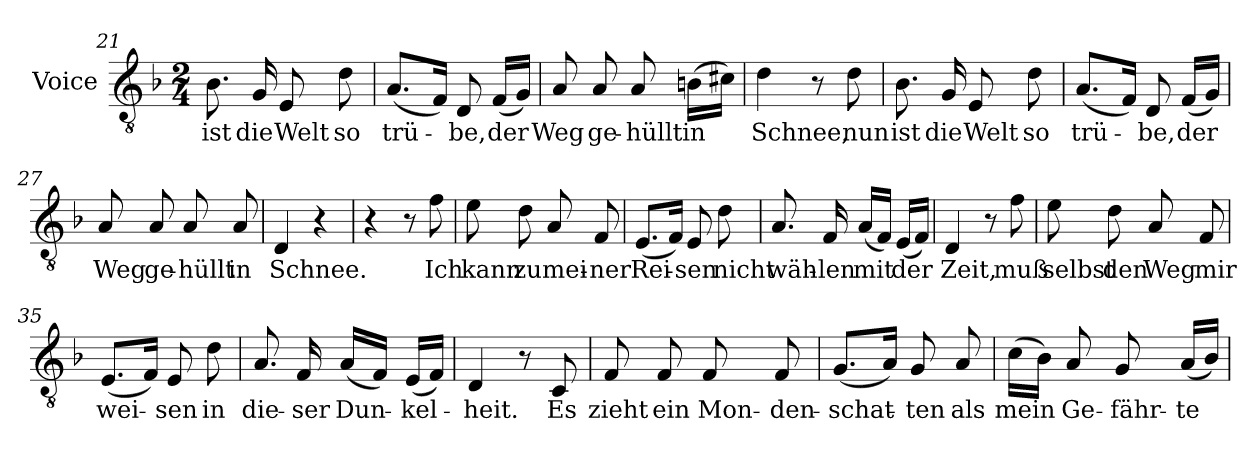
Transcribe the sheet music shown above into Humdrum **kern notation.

**kern	**text
*part1	*part1
*staff1	*staff1
*I"Voice	*
*clefGv2	*
*ITrd7c12	*
*k[b-]	*
*F:	*
*M2/4	*
=21	=21
!	!LO:LY:b:color=#000000
8.BB-i\	ist
!	!LO:LY:b:color=#000000
16GGi/	die
!	!LO:LY:b:color=#000000
8EEi/	Welt
!	!LO:LY:b:color=#000000
8Di\	so
=22	=22
!	!LO:LY:b:color=#000000
(8.AAi/L	trü-
16FFi/Jk)	.
!	!LO:LY:b:color=#000000
8DDi/	-be,
!	!LO:LY:b:color=#000000
(16FFi/LL	der
16GGi/JJ)	.
=23	=23
!	!LO:LY:b:color=#000000
8AAi/	Weg
!	!LO:LY:b:color=#000000
8AAi/	ge-
!	!LO:LY:b:color=#000000
8AAi/	-hüllt
!	!LO:LY:b:color=#000000
(16BBni\LL	in
16C#Xi\JJ)	.
=24	=24
!	!LO:LY:b:color=#000000
4Di\	Schnee,
8r	.
!	!LO:LY:b:color=#000000
8Di\	nun
!!LO:LB:g=z
=25	=25
!	!LO:LY:b:color=#000000
8.BB-i\	ist
!	!LO:LY:b:color=#000000
16GGi/	die
!	!LO:LY:b:color=#000000
8EEi/	Welt
!	!LO:LY:b:color=#000000
8Di\	so
=26	=26
!	!LO:LY:b:color=#000000
(8.AAi/L	trü-
16FFi/Jk)	.
!	!LO:LY:b:color=#000000
8DDi/	-be,
!	!LO:LY:b:color=#000000
(16FFi/LL	der
16GGi/JJ)	.
=27	=27
!	!LO:LY:b:color=#000000
8AAi/	Weg
!	!LO:LY:b:color=#000000
8AAi/	ge-
!	!LO:LY:b:color=#000000
8AAi/	-hüllt
!	!LO:LY:b:color=#000000
8AAi/	in
=28	=28
!	!LO:LY:b:color=#000000
4DDi/	Schnee.
4r	.
=29	=29
4r	.
8r	.
!	!LO:LY:b:color=#000000
8Fi\	Ich
=30	=30
!	!LO:LY:b:color=#000000
8Ei\	kann
!	!LO:LY:b:color=#000000
8Di\	zu
!	!LO:LY:b:color=#000000
8AAi/	mei-
!	!LO:LY:b:color=#000000
8FFi/	-ner
=31	=31
!	!LO:LY:b:color=#000000
(8.EEi/L	Rei-
16FFi/Jk)	.
!	!LO:LY:b:color=#000000
8EEi/	-sen
!	!LO:LY:b:color=#000000
8Di\	nicht
=32	=32
!	!LO:LY:b:color=#000000
8.AAi/	wäh-
!	!LO:LY:b:color=#000000
16FFi/	-len
!	!LO:LY:b:color=#000000
(16AAi/LL	mit
16FFi/JJ)	.
!	!LO:LY:b:color=#000000
(16EEi/LL	der
16FFi/JJ)	.
!!LO:LB:g=z
=33	=33
!	!LO:LY:b:color=#000000
4DDi/	Zeit,
8r	.
!	!LO:LY:b:color=#000000
8Fi\	muß
=34	=34
!	!LO:LY:b:color=#000000
8Ei\	selbst
!	!LO:LY:b:color=#000000
8Di\	den
!	!LO:LY:b:color=#000000
8AAi/	Weg
!	!LO:LY:b:color=#000000
8FFi/	mir
=35	=35
!	!LO:LY:b:color=#000000
(8.EEi/L	wei-
16FFi/Jk)	.
!	!LO:LY:b:color=#000000
8EEi/	-sen
!	!LO:LY:b:color=#000000
8Di\	in
=36	=36
!	!LO:LY:b:color=#000000
8.AAi/	die-
!	!LO:LY:b:color=#000000
16FFi/	-ser
!	!LO:LY:b:color=#000000
(16AAi/LL	Dun-
16FFi/JJ)	.
!	!LO:LY:b:color=#000000
(16EEi/LL	-kel-
16FFi/JJ)	.
=37	=37
!	!LO:LY:b:color=#000000
4DDi/	-heit.
8r	.
!	!LO:LY:b:color=#000000
8CCi/	Es
=38	=38
!	!LO:LY:b:color=#000000
8FFi/	zieht
!	!LO:LY:b:color=#000000
8FFi/	ein
!	!LO:LY:b:color=#000000
8FFi/	Mon-
!	!LO:LY:b:color=#000000
8FFi/	-den-
=39	=39
!	!LO:LY:b:color=#000000
(8.GGi/L	-schat-
16AAi/Jk)	.
!	!LO:LY:b:color=#000000
8GGi/	-ten
!	!LO:LY:b:color=#000000
8AAi/	als
!!LO:LB:g=z
=40	=40
!	!LO:LY:b:color=#000000
(16Ci\LL	mein
16BB-i\JJ)	.
!	!LO:LY:b:color=#000000
8AAi/	Ge-
!	!LO:LY:b:color=#000000
8GGi/	-fähr-
!	!LO:LY:b:color=#000000
(16AAi/LL	-te
16BB-i/JJ)	.
=	=
*-	*-
